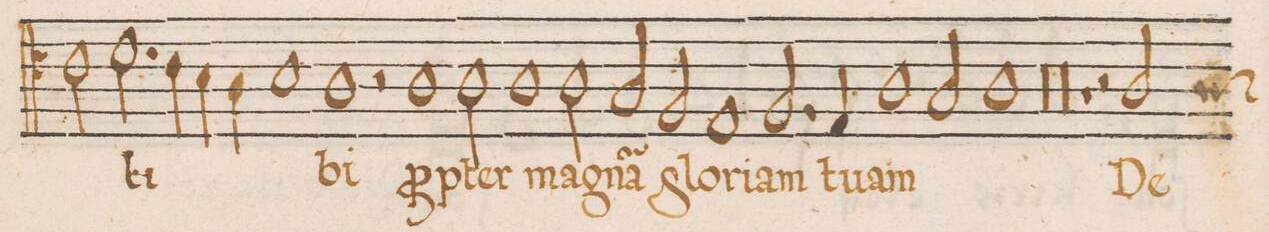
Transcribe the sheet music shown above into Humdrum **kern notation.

**kern	**text
*I"TENOR	*
*clefC4	*
*k[]	*
*met(c|)	*
*M2/1	*
2c\	.
2.d\	ti-
=24	=24
4c\	.
4B\	.
4A\	.
1B	.
=25	=25
1A	-bi
2r	.
1A	p(ro)p-
=26	=26
2A\	-ter
1A	ma-
=27	=27
2A\	-gna(m)
2G/	.
2F/	glo-
1E	-ri-
=28	=28
2.F/	-am
4E/	tu-
1A	-am
=29	=29
2G/	.
1A	.
=30	=30
0r	.
=31	=31
0r	.
=32	=32
0r	.
=33	=33
0r	.
=34	=34
1r	.
2r	.
*custos:A	*
2A/	De-
=35	=35
*-	*-
